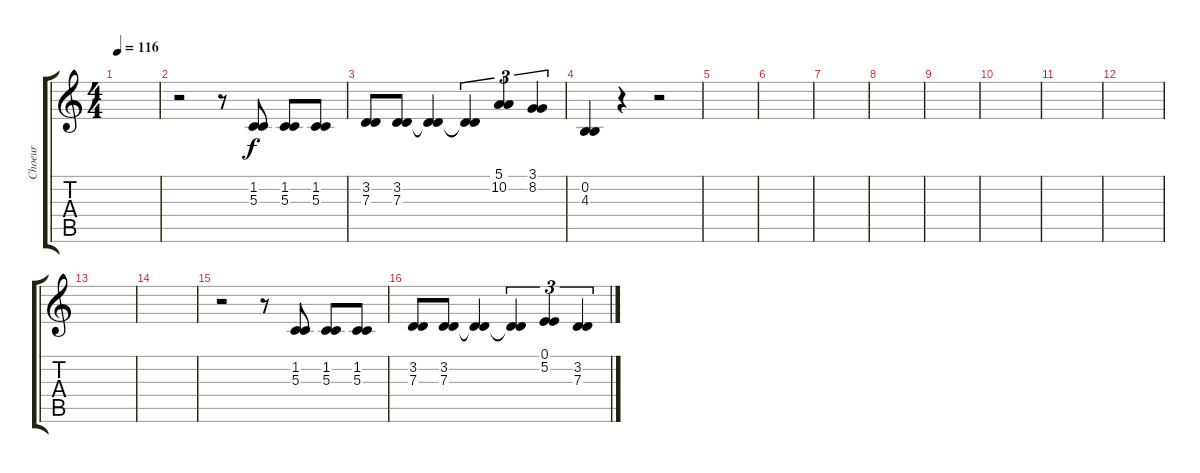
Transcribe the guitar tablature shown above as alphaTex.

\track ("Choeur" "Choeur") {instrument stringensemble1}
\staff {score tabs}
\tuning (E4 B3 G3 D3 A2 E2) {hide}
\ts (4 4)
\tempo 116
\clef g2
\ks c
|
r.2 r.8 (1.2 5.3).8 (1.2 5.3).8 (1.2 5.3).8 |
(3.2 7.3).8 (3.2 7.3).8 (3.2{t} 7.3{t}).4 (3.2{t} 7.3{t}).4{tu (3 2)} (5.1 10.2).4{tu (3 2)} (3.1 8.2).4{tu (3 2)} |
(0.2 4.3).4 r.4 r.2 |
|
|
|
|
|
|
|
|
|
|
r.2 r.8 (1.2 5.3).8 (1.2 5.3).8 (1.2 5.3).8 |
(3.2 7.3).8 (3.2 7.3).8 (3.2{t} 7.3{t}).4 (3.2{t} 7.3{t}).4{tu (3 2)} (0.1 5.2).4{tu (3 2)} (3.2 7.3).4{tu (3 2)}
